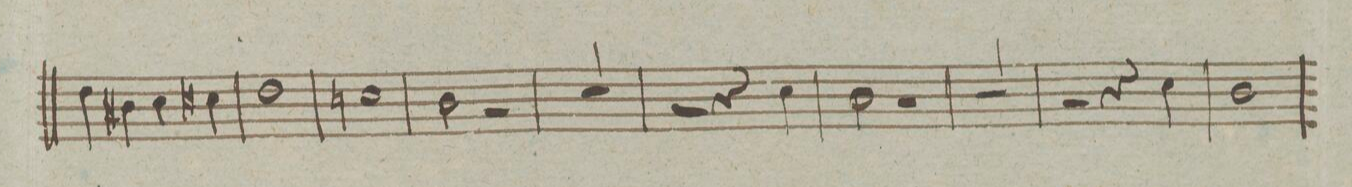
**kern	**dynam
*I"Trąbone Alto	*
*clefC3	*
*k[]	*
*met(c|)	*
*M2/2	*
4e\	.
4c#X\	.
4d\	.
4d#X\	.
=238	=238
1e\	.
=239	=239
1dn\	.
=240	=240
2c\	.
2r	.
=241	=241
1r	.
=242	=242
2r	.
4r	.
4d\	.
=243	=243
2c\	.
2r	.
=244	=244
1r	.
=245	=245
2r	.
4r	.
4d\	.
=246	=246
1c\	.
=247	=247
*-	*-
